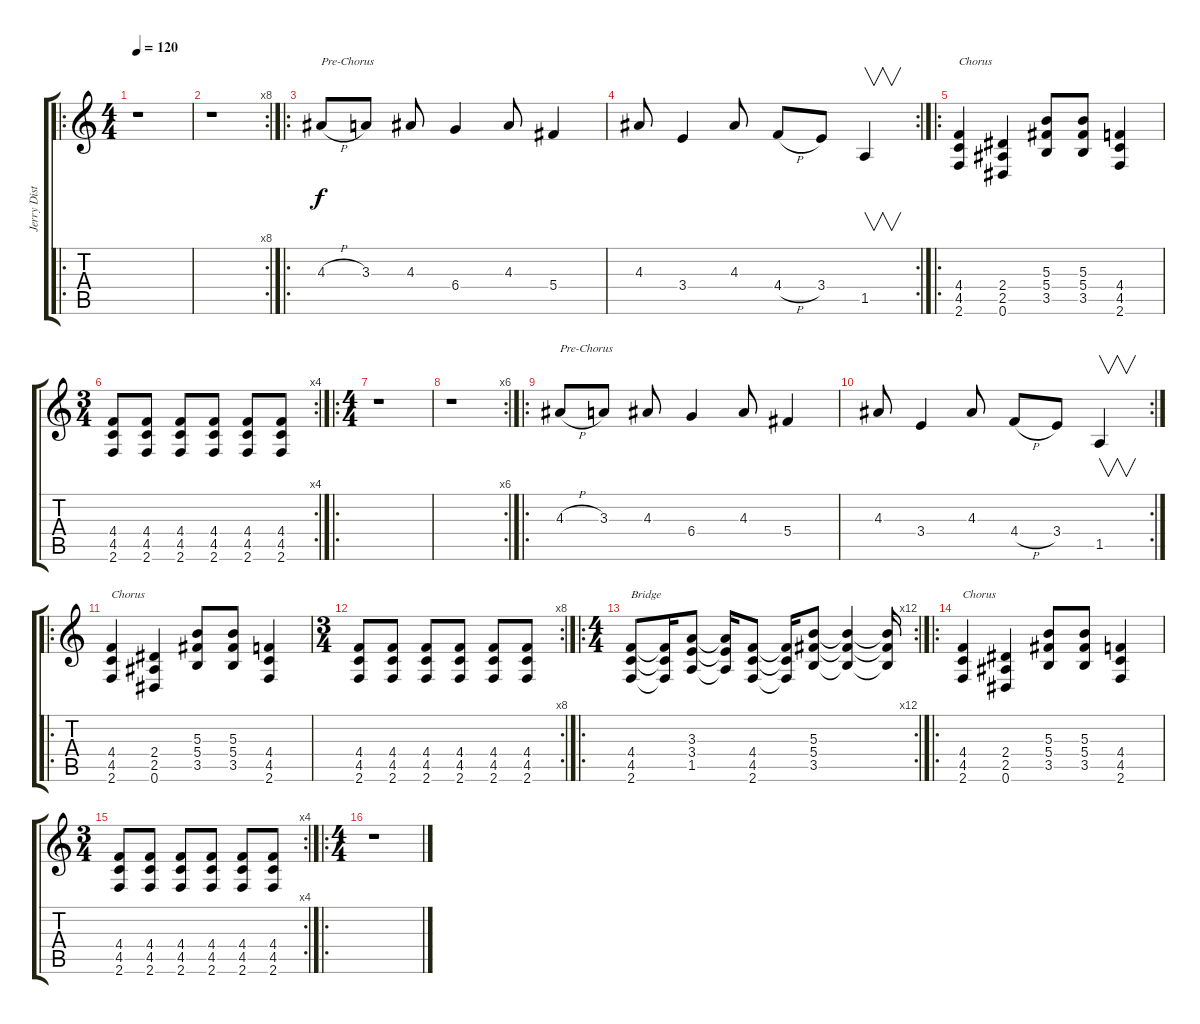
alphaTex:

\track ("Jerry Distortion" "Jerry Dist") {instrument overdrivenguitar}
\staff {score tabs}
\tuning (Eb4 Bb3 Gb3 Db3 Ab2 Eb2) {hide}
\ro
\ts (4 4)
\tempo 120
\clef g2
\ks c
r.1{dy f instrument overdrivenguitar} |
\rc 8
r.1 |
\ro
4.3{h}.8{txt "Pre-Chorus"} 3.3.8 4.3.8 6.4.4 4.3.8 5.4.4 |
\rc 2
4.3.8 3.4.4 4.3.8 4.4{h}.8 3.4.8 1.5.4{v} |
\ro
(4.4 4.5 2.6).4{txt "Chorus"} (2.4 2.5 0.6).4 (5.3 5.4 3.5).8 (5.3 5.4 3.5).8 (4.4 4.5 2.6).4 |
\rc 4
\ts (3 4)
(4.4 4.5 2.6).8 (4.4 4.5 2.6).8 (4.4 4.5 2.6).8 (4.4 4.5 2.6).8 (4.4 4.5 2.6).8 (4.4 4.5 2.6).8 |
\ro
\ts (4 4)
r.1 |
\rc 6
r.1 |
\ro
4.3{h}.8{txt "Pre-Chorus"} 3.3.8 4.3.8 6.4.4 4.3.8 5.4.4 |
\rc 2
4.3.8 3.4.4 4.3.8 4.4{h}.8 3.4.8 1.5.4{v} |
\ro
(4.4 4.5 2.6).4{txt "Chorus"} (2.4 2.5 0.6).4 (5.3 5.4 3.5).8 (5.3 5.4 3.5).8 (4.4 4.5 2.6).4 |
\rc 8
\ts (3 4)
(4.4 4.5 2.6).8 (4.4 4.5 2.6).8 (4.4 4.5 2.6).8 (4.4 4.5 2.6).8 (4.4 4.5 2.6).8 (4.4 4.5 2.6).8 |
\ro
\rc 12
\ts (4 4)
(4.4 4.5 2.6).8{txt "Bridge"} (4.4{t} 4.5{t} 2.6{t}).16 (3.3 3.4 1.5).8 (3.3{t} 3.4{t} 1.5{t}).16 (4.4 4.5 2.6).8 (4.4{t} 4.5{t} 2.6{t}).16 (5.3 5.4 3.5).8 (5.3{t} 5.4{t} 3.5{t}).4 (5.3{t} 5.4{t} 3.5{t}).16 |
\ro
(4.4 4.5 2.6).4{txt "Chorus"} (2.4 2.5 0.6).4 (5.3 5.4 3.5).8 (5.3 5.4 3.5).8 (4.4 4.5 2.6).4 |
\rc 4
\ts (3 4)
(4.4 4.5 2.6).8 (4.4 4.5 2.6).8 (4.4 4.5 2.6).8 (4.4 4.5 2.6).8 (4.4 4.5 2.6).8 (4.4 4.5 2.6).8 |
\ro
\ts (4 4)
r.1
